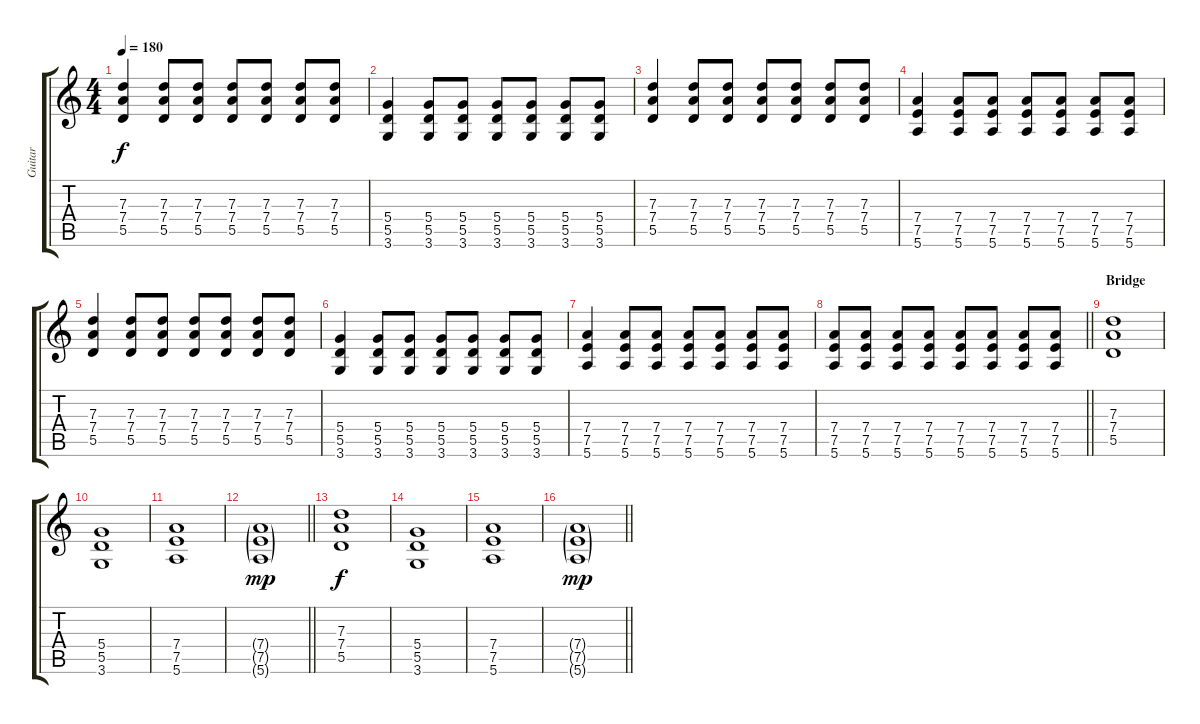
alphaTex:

\track ("Guitar" "Guitar") {instrument distortionguitar}
\staff {score tabs}
\tuning (E4 B3 G3 D3 A2 E2) {hide}
\ts (4 4)
\tempo 180
\clef g2
\ks c
(7.3 7.4 5.5).4{dy f} (7.3 7.4 5.5).8 (7.3 7.4 5.5).8 (7.3 7.4 5.5).8 (7.3 7.4 5.5).8 (7.3 7.4 5.5).8 (7.3 7.4 5.5).8 |
(5.4 5.5 3.6).4 (5.4 5.5 3.6).8 (5.4 5.5 3.6).8 (5.4 5.5 3.6).8 (5.4 5.5 3.6).8 (5.4 5.5 3.6).8 (5.4 5.5 3.6).8 |
(7.3 7.4 5.5).4 (7.3 7.4 5.5).8 (7.3 7.4 5.5).8 (7.3 7.4 5.5).8 (7.3 7.4 5.5).8 (7.3 7.4 5.5).8 (7.3 7.4 5.5).8 |
(7.4 7.5 5.6).4 (7.4 7.5 5.6).8 (7.4 7.5 5.6).8 (7.4 7.5 5.6).8 (7.4 7.5 5.6).8 (7.4 7.5 5.6).8 (7.4 7.5 5.6).8 |
(7.3 7.4 5.5).4 (7.3 7.4 5.5).8 (7.3 7.4 5.5).8 (7.3 7.4 5.5).8 (7.3 7.4 5.5).8 (7.3 7.4 5.5).8 (7.3 7.4 5.5).8 |
(5.4 5.5 3.6).4 (5.4 5.5 3.6).8 (5.4 5.5 3.6).8 (5.4 5.5 3.6).8 (5.4 5.5 3.6).8 (5.4 5.5 3.6).8 (5.4 5.5 3.6).8 |
(7.4 7.5 5.6).4 (7.4 7.5 5.6).8 (7.4 7.5 5.6).8 (7.4 7.5 5.6).8 (7.4 7.5 5.6).8 (7.4 7.5 5.6).8 (7.4 7.5 5.6).8 |
\barLineRight lightlight
(7.4 7.5 5.6).8 (7.4 7.5 5.6).8 (7.4 7.5 5.6).8 (7.4 7.5 5.6).8 (7.4 7.5 5.6).8 (7.4 7.5 5.6).8 (7.4 7.5 5.6).8 (7.4 7.5 5.6).8 |
\section ("" "Bridge")
(7.3 7.4 5.5).1 |
(5.4 5.5 3.6).1 |
(7.4 7.5 5.6).1 |
\barLineRight lightlight
(7.4{g} 7.5{g} 5.6{g}).1{dy mp} |
(7.3 7.4 5.5).1{dy f} |
(5.4 5.5 3.6).1 |
(7.4 7.5 5.6).1 |
\barLineRight lightlight
(7.4{g} 7.5{g} 5.6{g}).1{dy mp}
